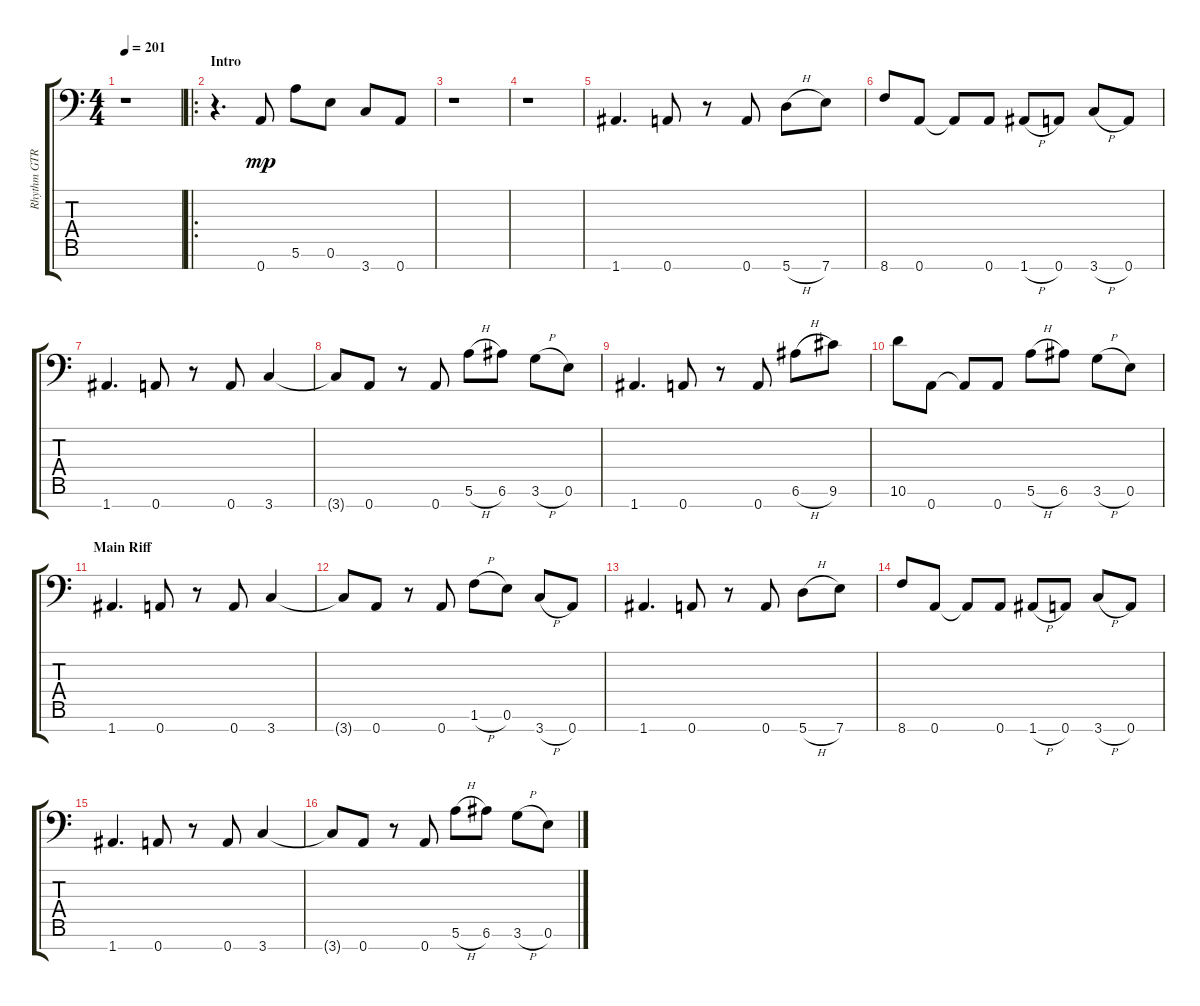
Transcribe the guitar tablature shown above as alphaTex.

\track ("Rhythm GTR 2" "Rhythm GTR") {instrument distortionguitar}
\staff {score tabs}
\tuning (E4 B3 G3 D3 A2 E2 A1) {hide}
\ts (4 4)
\tempo 201
\clef f4
\ks aminor
r.1{dy mp instrument distortionguitar} |
\ro
\section ("" "Intro")
r.4{d} 0.7.8 5.6.8 0.6.8 3.7.8 0.7.8 |
r.1 |
r.1 |
1.7.4{d} 0.7.8 r.8 0.7.8 5.7{h}.8 7.7.8 |
8.7.8 0.7.8 0.7{t}.8 0.7.8 1.7{h}.8 0.7.8 3.7{h}.8 0.7.8 |
1.7.4{d} 0.7.8 r.8 0.7.8 3.7.4 |
3.7{t}.8 0.7.8 r.8 0.7.8 5.6{h}.8 6.6.8 3.6{h}.8 0.6.8 |
1.7.4{d} 0.7.8 r.8 0.7.8 6.6{h}.8 9.6.8 |
10.6.8 0.7.8 0.7{t}.8 0.7.8 5.6{h}.8 6.6.8 3.6{h}.8 0.6.8 |
\section ("" "Main Riff")
1.7.4{d} 0.7.8 r.8 0.7.8 3.7.4 |
3.7{t}.8 0.7.8 r.8 0.7.8 1.6{h}.8 0.6.8 3.7{h}.8 0.7.8 |
1.7.4{d} 0.7.8 r.8 0.7.8 5.7{h}.8 7.7.8 |
8.7.8 0.7.8 0.7{t}.8 0.7.8 1.7{h}.8 0.7.8 3.7{h}.8 0.7.8 |
1.7.4{d} 0.7.8 r.8 0.7.8 3.7.4 |
3.7{t}.8 0.7.8 r.8 0.7.8 5.6{h}.8 6.6.8 3.6{h}.8 0.6.8
